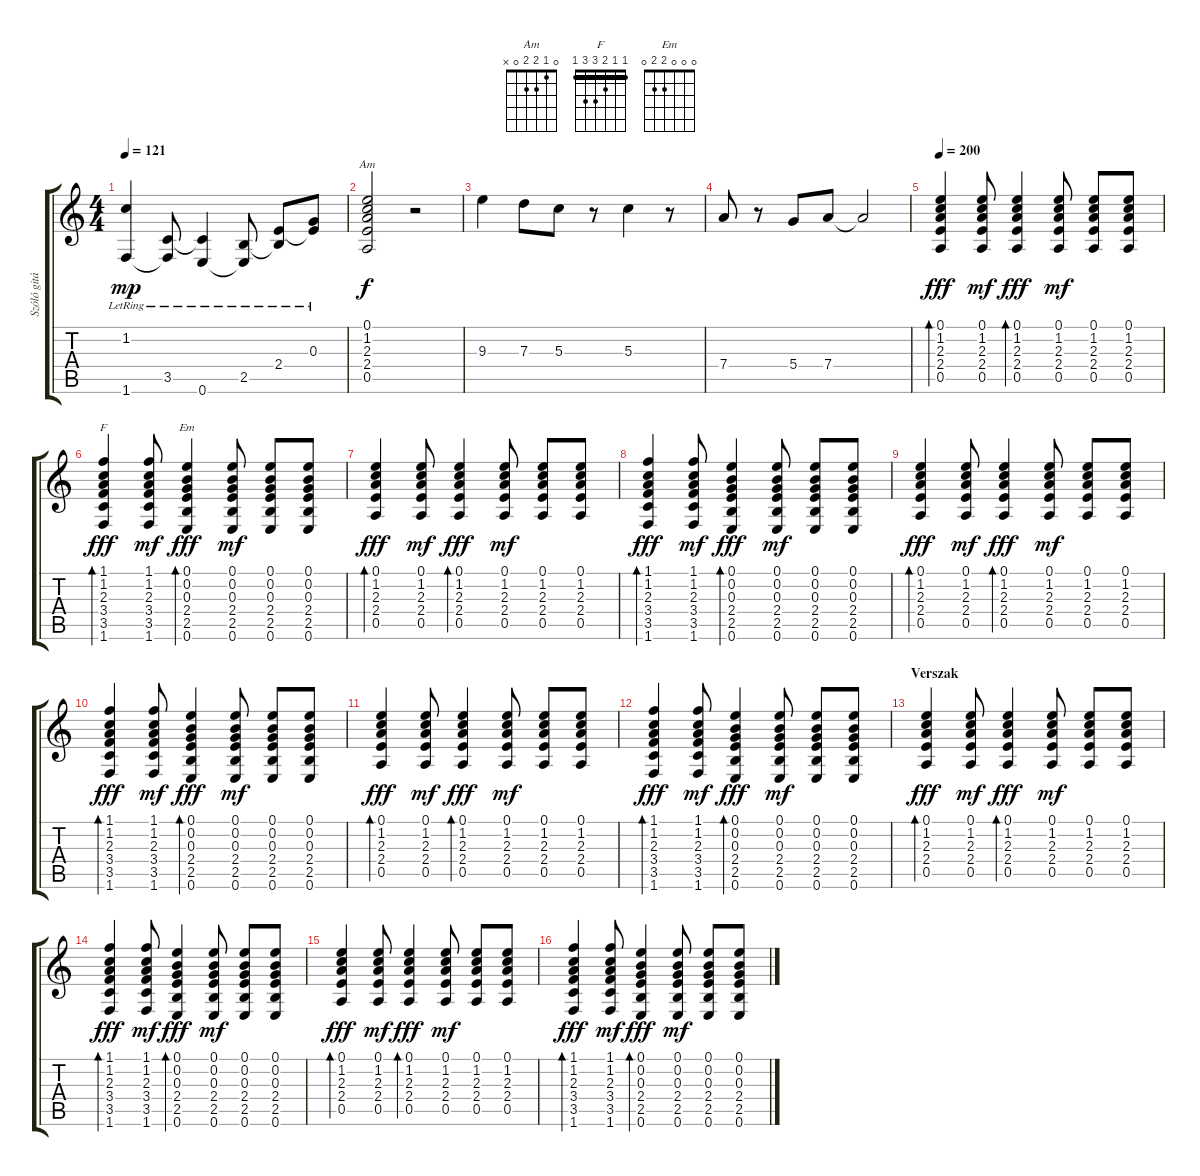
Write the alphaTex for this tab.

\track ("Szóló gitár" "Szóló gitá") {instrument electricguitarclean}
\staff {score tabs}
\tuning (E4 B3 G3 D3 A2 E2) {hide}
\chord ("Am" 0 1 2 2 0 x)
\chord ("F" 1 1 2 3 3 1) {barre 1}
\chord ("Em" 0 0 0 2 2 0)
\ts (4 4)
\tempo 121
\clef g2
\ks c
(1.2{t} 1.6{lr}).4{dy mp} (3.5{lr} 1.6{t}).8 (3.5{t} 0.6{lr}).4 (2.5{lr} 0.6{t}).8 (2.4{lr} 2.5{t}).8 (0.3{lr} 2.4{t}).8 |
(0.1 1.2 2.3 2.4 0.5).2{ch "Am" dy f} r.2 |
9.3.4 7.3.8 5.3.8 r.8 5.3.4 r.8 |
7.4.8 r.8 5.4.8 7.4.8 7.4{t}.2 |
\tempo 200
(0.1 1.2 2.3 2.4 0.5).4{bd 60 dy fff} (0.1 1.2 2.3 2.4 0.5).8{dy mf} (0.1 1.2 2.3 2.4 0.5).4{bd 60 dy fff} (0.1 1.2 2.3 2.4 0.5).8{dy mf} (0.1 1.2 2.3 2.4 0.5).8 (0.1 1.2 2.3 2.4 0.5).8 |
(1.1 1.2 2.3 3.4 3.5 1.6).4{bd 60 ch "F" dy fff} (1.1 1.2 2.3 3.4 3.5 1.6).8{dy mf} (0.1 0.2 0.3 2.4 2.5 0.6).4{bd 60 ch "Em" dy fff} (0.1 0.2 0.3 2.4 2.5 0.6).8{dy mf} (0.1 0.2 0.3 2.4 2.5 0.6).8 (0.1 0.2 0.3 2.4 2.5 0.6).8 |
(0.1 1.2 2.3 2.4 0.5).4{bd 60 dy fff} (0.1 1.2 2.3 2.4 0.5).8{dy mf} (0.1 1.2 2.3 2.4 0.5).4{bd 60 dy fff} (0.1 1.2 2.3 2.4 0.5).8{dy mf} (0.1 1.2 2.3 2.4 0.5).8 (0.1 1.2 2.3 2.4 0.5).8 |
(1.1 1.2 2.3 3.4 3.5 1.6).4{bd 60 dy fff} (1.1 1.2 2.3 3.4 3.5 1.6).8{dy mf} (0.1 0.2 0.3 2.4 2.5 0.6).4{bd 60 dy fff} (0.1 0.2 0.3 2.4 2.5 0.6).8{dy mf} (0.1 0.2 0.3 2.4 2.5 0.6).8 (0.1 0.2 0.3 2.4 2.5 0.6).8 |
(0.1 1.2 2.3 2.4 0.5).4{bd 60 dy fff} (0.1 1.2 2.3 2.4 0.5).8{dy mf} (0.1 1.2 2.3 2.4 0.5).4{bd 60 dy fff} (0.1 1.2 2.3 2.4 0.5).8{dy mf} (0.1 1.2 2.3 2.4 0.5).8 (0.1 1.2 2.3 2.4 0.5).8 |
(1.1 1.2 2.3 3.4 3.5 1.6).4{bd 60 dy fff} (1.1 1.2 2.3 3.4 3.5 1.6).8{dy mf} (0.1 0.2 0.3 2.4 2.5 0.6).4{bd 60 dy fff} (0.1 0.2 0.3 2.4 2.5 0.6).8{dy mf} (0.1 0.2 0.3 2.4 2.5 0.6).8 (0.1 0.2 0.3 2.4 2.5 0.6).8 |
(0.1 1.2 2.3 2.4 0.5).4{bd 60 dy fff} (0.1 1.2 2.3 2.4 0.5).8{dy mf} (0.1 1.2 2.3 2.4 0.5).4{bd 60 dy fff} (0.1 1.2 2.3 2.4 0.5).8{dy mf} (0.1 1.2 2.3 2.4 0.5).8 (0.1 1.2 2.3 2.4 0.5).8 |
(1.1 1.2 2.3 3.4 3.5 1.6).4{bd 60 dy fff} (1.1 1.2 2.3 3.4 3.5 1.6).8{dy mf} (0.1 0.2 0.3 2.4 2.5 0.6).4{bd 60 dy fff} (0.1 0.2 0.3 2.4 2.5 0.6).8{dy mf} (0.1 0.2 0.3 2.4 2.5 0.6).8 (0.1 0.2 0.3 2.4 2.5 0.6).8 |
\section ("" "Verszak")
(0.1 1.2 2.3 2.4 0.5).4{bd 60 dy fff} (0.1 1.2 2.3 2.4 0.5).8{dy mf} (0.1 1.2 2.3 2.4 0.5).4{bd 60 dy fff} (0.1 1.2 2.3 2.4 0.5).8{dy mf} (0.1 1.2 2.3 2.4 0.5).8 (0.1 1.2 2.3 2.4 0.5).8 |
(1.1 1.2 2.3 3.4 3.5 1.6).4{bd 60 dy fff} (1.1 1.2 2.3 3.4 3.5 1.6).8{dy mf} (0.1 0.2 0.3 2.4 2.5 0.6).4{bd 60 dy fff} (0.1 0.2 0.3 2.4 2.5 0.6).8{dy mf} (0.1 0.2 0.3 2.4 2.5 0.6).8 (0.1 0.2 0.3 2.4 2.5 0.6).8 |
(0.1 1.2 2.3 2.4 0.5).4{bd 60 dy fff} (0.1 1.2 2.3 2.4 0.5).8{dy mf} (0.1 1.2 2.3 2.4 0.5).4{bd 60 dy fff} (0.1 1.2 2.3 2.4 0.5).8{dy mf} (0.1 1.2 2.3 2.4 0.5).8 (0.1 1.2 2.3 2.4 0.5).8 |
(1.1 1.2 2.3 3.4 3.5 1.6).4{bd 60 dy fff} (1.1 1.2 2.3 3.4 3.5 1.6).8{dy mf} (0.1 0.2 0.3 2.4 2.5 0.6).4{bd 60 dy fff} (0.1 0.2 0.3 2.4 2.5 0.6).8{dy mf} (0.1 0.2 0.3 2.4 2.5 0.6).8 (0.1 0.2 0.3 2.4 2.5 0.6).8
